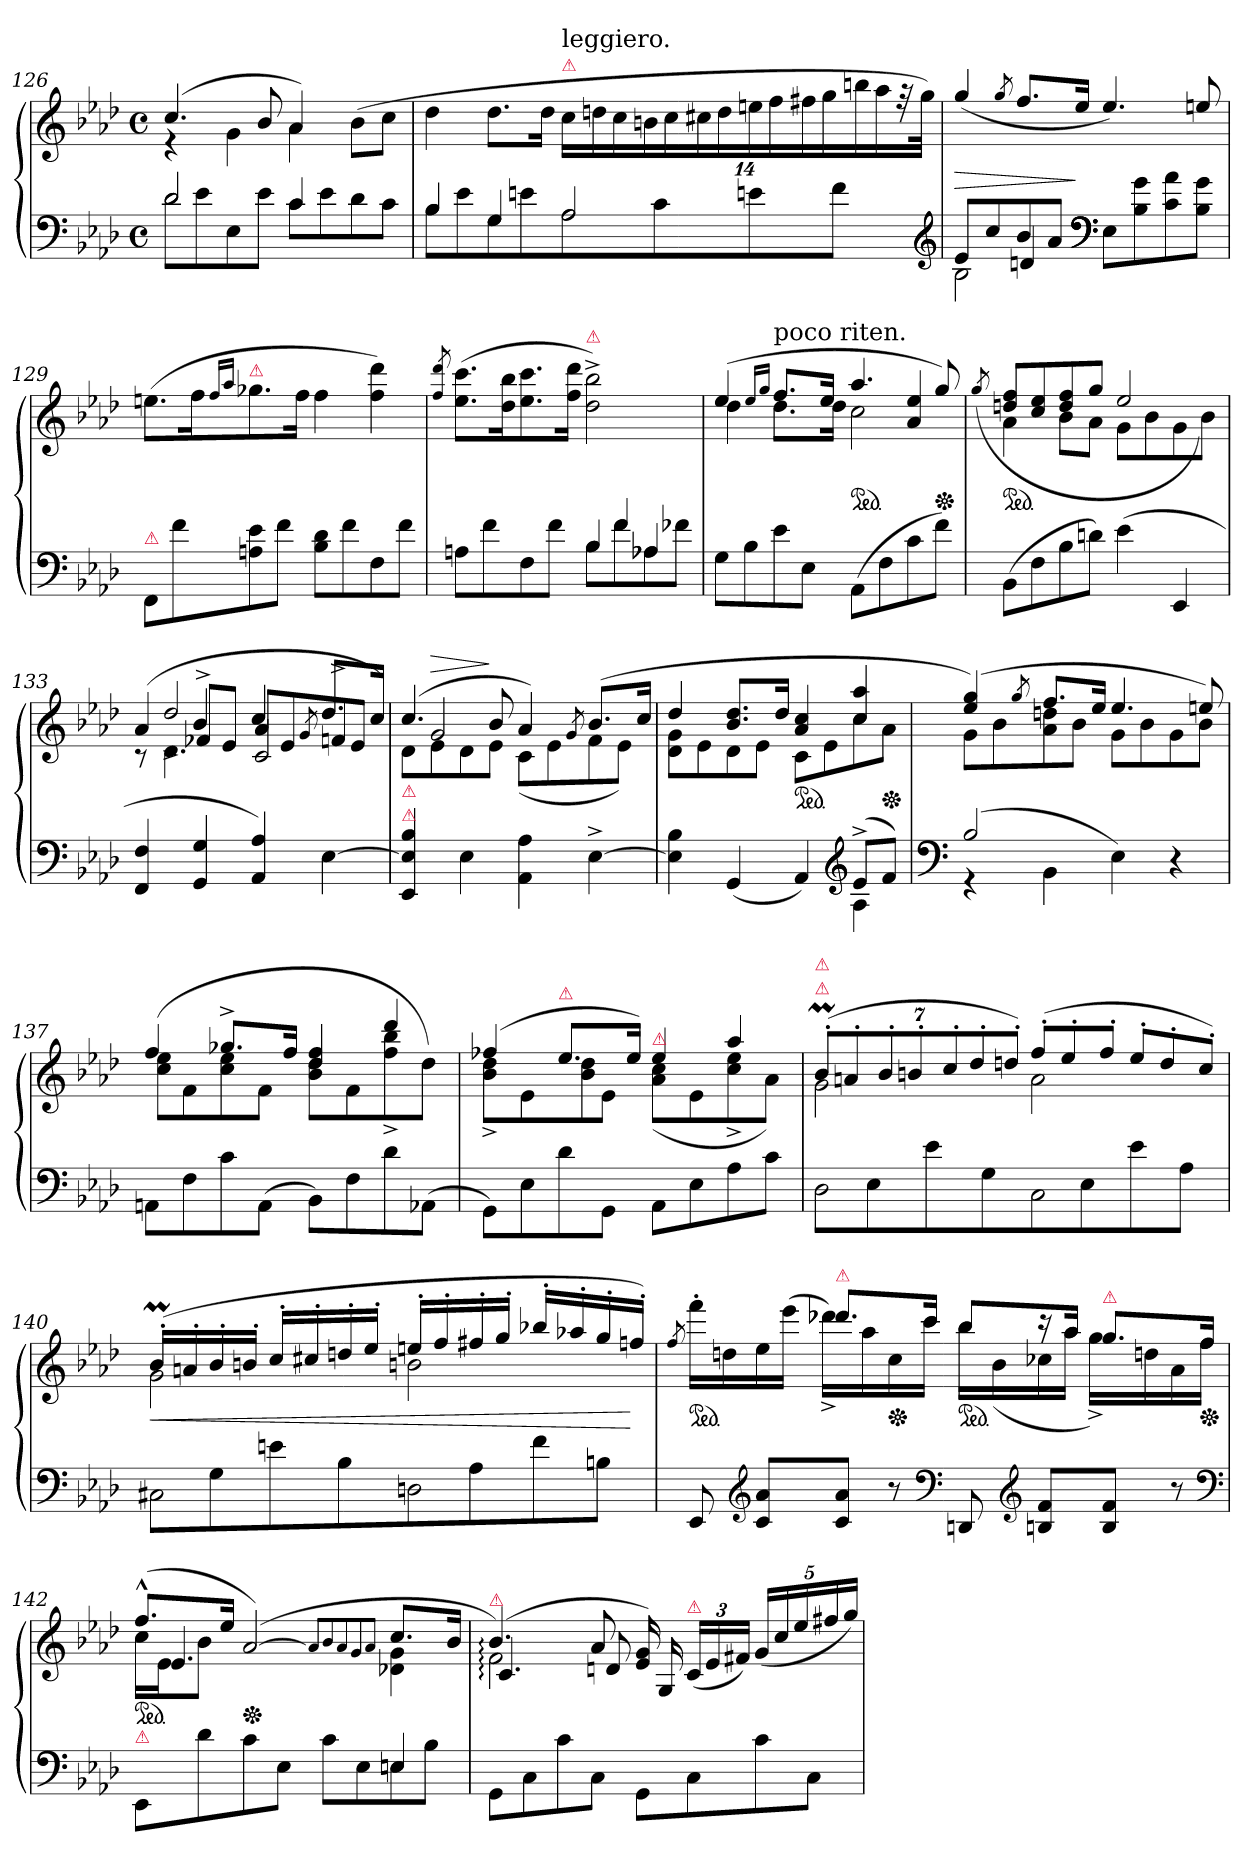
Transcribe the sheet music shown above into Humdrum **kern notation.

**kern	**kern	**dynam
*part1	*part1	*part1
*staff2	*staff1	*staff1/2
*clefF4	*clefG2	*
*k[b-e-a-d-]	*k[b-e-a-d-]	*
*f:	*f:	*
*M4/4	*M4/4	*
*met(c)	*met(c)	*
=126	=126	=126
*^	*	*
!	!LO:N:vis=2	!	!
*	*	*^	*
2d-	8d-	(>4.cc	4re	.
.	8e-	.	.	.
.	8E-	.	4g	.
.	8e-J	8b-	.	.
4c	8cL	4a-)	4a-	.
.	8e-	.	.	.
4ryy	8d-	4ryy	(>8b-L	.
.	8cJ	.	8ccJ	.
*	*	*v	*v	*
=127	=127	=127	=127
4B-	8B-L	4dd-	.
.	8e-	.	.
4G	8G	8.dd-L	.
.	8enJ	.	.
.	.	16dd-Jk	.
!	!	!LO:TX:a:color=crimson:t=⚠	!
!	!	!LO:TX:a:t=leggiero.	!
!	!LO:N:vis=2	!	!
2A-	8A-	28ccLL	.
.	.	28ddn	.
.	.	28cc	.
.	.	28bn	.
.	8c	.	.
.	.	28cc	.
.	.	28cc#X	.
.	.	28dd	.
.	8en	28een	.
.	.	28ff	.
.	.	28ff#X	.
.	.	28gg	.
.	8fJ	.	.
.	.	28bbn	.
.	.	28aa-	.
.	.	56rff	.
.	.	56ggJJk)	.
*v	*v	*	*
*clefG2	*	*
=128	=128	=128
*^	*	*
*	*^	*	*
8e-L	2B-	4ryy	(>4gg/	>
8cc	.	.	.	.
.	.	.	8qgg/	.
8b-	.	4dn	8.ff/L	.
8a-J	.	.	.	.
.	.	.	16ee-/Jk	]
*clefF4	*	*	*	*
8E-L	2ryy	2ryy	4.ee-/)	.
8B-\ 8g\	.	.	.	.
8c\ 8a-\	.	.	.	.
8B-\ 8g\J	.	.	8een/	.
*v	*v	*v	*	*
=129	=129	=129
!LO:TX:a:color=crimson:t=⚠	!	!
8FF/L	(>8.eenL	.
8f\	.	.
.	16ffK	.
.	16qqff/LL	.
.	16qqaa-/JJ	.
!	!LO:TX:a:color=crimson:t=⚠	!
8An\ 8e-\	8.gg-X	.
8f\J	.	.
.	16ffJk	.
8B- 8d-L	4ff	.
8f	.	.
8F	4ff 4ddd-)	.
8fJ	.	.
=130	=130	=130
.	8qff/ 8qddd-/	.
*^	*	*
!	!LO:N:vis=2	!	!
*	*^	*	*
2ryy	8An	2ryy	(>8.ee- 8.cccL	.
.	8f	.	.	.
.	.	.	16dd- 16bb-K	.
.	8F	.	8.ee- 8.ccc	.
.	8fJ	.	.	.
.	.	.	16ff 16ddd-Jk	.
!	!	!	!LO:TX:a:color=crimson:t=⚠	!
4B-	8B-L	8ryy	2dd-^< 2bb-^<)	.
.	8f	4f/	.	.
4A-X	8A-X	.	.	.
.	8f-XJ	8ryy	.	.
*v	*v	*v	*	*
=131	=131	=131
*	*^	*
*	*	*^	*
8GL	(>4ee-	4dd-	2ryy	.
8B-	.	.	.	.
.	16qqee-/LL	.	.	.
.	16qqgg/JJ	.	.	.
!	!LO:TX:a:t=poco riten.	!	!	!
8e-	8.ffL	8.dd-L	.	.
8E-J	.	.	.	.
.	16ee-Jk	16dd-Jk	.	.
*	*ped	*	*	*
(>8AA-L	4.aa-	2cc	4ryy	.
8F	.	.	.	.
8c	.	.	4a- 4ee-	.
*	*Xped	*	*	*
8fJ)	8gg)	.	.	.
*	*v	*v	*v	*
=132	=132	=132
.	(>8qgg/	.
*	*^	*
*	*ped	*	*
(>8BB-L	8ddn 8ffL	4a-	.
8F	8cc 8ee-	.	.
8B-	8dd 8ff	8b-L	.
8dnJ)	8ggJ	8a-J	.
(<4e-	2ee-	8gL	.
.	.	8b-	.
4EE-	.	8g	.
.	.	8b-J)	.
=133	=133	=133	=133
*	*^	*^	*
*	*	*	*^	*	*
4FF 4F	(>4a-	8rc	8ryy	8ryy	4ryy	.
.	.	4ryy	4.d-\	2dd-^>/	.	.
4GG 4G	4b-	.	.	.	8f-X^<L	.
.	.	2ryy	.	.	8e-J	.
4AA-/ 4A-/)	4cc	.	2c	.	8a-L	.
.	.	.	.	4.ryy	8e-	.
.	8qg	.	.	.	.	.
[4E-	8.dd-L	.	.	.	8fn^<	.
.	.	8ryy	.	.	8e-J	.
.	16ccJk)	.	.	.	.	.
*	*	*	*v	*v	*v	*
=134	=134	=134	=134	=134
!LO:TX:a:color=crimson:t=⚠	!	!	!	!
!LO:TX:a:color=crimson:t=⚠	!	!	!	!
4EE- 4E-] 4B-	(>4.cc	8d-L	8ryy	.
!	!	!	!	!LO:HP:a
.	.	8e-	2g/	>
4E-	.	8d-	.	.
.	8b-	8e-J	.	]
4AA- 4A-	4a-)	(<8cL	.	.
.	.	8e-	8ryy	.
.	8qg/	.	.	.
[4E-^>	(>8.b-L	8f	4ryy	.
.	.	8e-J)	.	.
.	16ccJk	.	.	.
*	*	*v	*v	*
=135	=135	=135	=135
*^	*	*	*
4E-] 4B-	2.ryy	4dd-	8d- 8gL	.
.	.	.	8e-	.
(<4GG	.	8.b- 8.dd-L	8d-	.
.	.	.	8e-J	.
.	.	16dd-Jk	.	.
*	*	*ped	*	*
4AA-)	.	4a- 4cc	8cL	.
.	.	.	8e-	.
*clefG2	*	*	*	*
(<8e-^>L	4A-	4cc 4aa-	8cc	.
*	*	*Xped	*	*
8fJ)	.	.	8a-J	.
=136	=136	=136	=136	=136
*clefF4	*	*	*	*
(>2B-	4r	(>4ee- 4gg)	8gL	.
.	.	.	8b-	.
.	.	8qgg/	.	.
.	4BB-	8.ffL	8a- 8ddn	.
.	.	.	8b-J	.
.	.	16ee-Jk	.	.
2ryy	4E-)	4.ee-	8gL	.
.	.	.	8b-	.
.	4r	.	8g	.
.	.	8een)	8b-J	.
*v	*v	*	*	*
=137	=137	=137	=137
8AAnL	(>4ff	8cc 8ee-L	.
8F	.	8f	.
8c	8.gg-X^>L	8cc 8ee-	.
(>8AAJ	.	8fJ	.
.	16ffJk	.	.
8BB-L)	4dd- 4ff	8b- 8dd-L	.
8F	.	8f	.
8d-	4ddd-	8ff^< 8bb-^<	.
(>8AA-XJ	.	8dd-J)	.
=138	=138	=138	=138
8GGL)	(>4ff-X	8b-^< 8dd-^<L	.
8E-	.	8e-	.
!	!LO:TX:a:color=crimson:t=⚠	!	!
8d-	8.ee-L	8b- 8dd-	.
8GGJ	.	8e-J	.
.	16ee-Jk)	.	.
!	!LO:TX:a:color=crimson:t=⚠	!	!
8AA-L	4ee-	(>8a- 8ccL	.
8E-	.	8e-	.
8A-	4aa-	8cc^< 8ee-^<	.
8cJ	.	8a-J)	.
=139	=139	=139	=139
!	!LO:TX:a:color=crimson:t=⚠	!	!
!	!LO:TX:a:color=crimson:t=⚠	!	!
!LO:N:vis=2	!	!	!
8D-	(14b-M'<L	2g	.
.	14an'<	.	.
8E-	.	.	.
.	14b-'<	.	.
.	14bn'<	.	.
8e-	.	.	.
.	14cc'<	.	.
.	14dd-'<	.	.
8GJ	.	.	.
.	14ddn'<J)	.	.
!LO:N:vis=2	!	!	!
*	*Xtuplet	*	*
8C	(>12ff'<L	2a	.
.	12ee-'<	.	.
8E-	.	.	.
.	12ff'<J	.	.
8e-	12ee-'<L	.	.
.	12dd'<	.	.
8A-J	.	.	.
.	12cc'<J)	.	.
=140	=140	=140	=140
!LO:N:vis=2	!	!	!LO:HP:b
8C#X	(>16b-M'>LL	2g	<
.	16an'>	.	.
8G	16b-'>	.	.
.	16bn'>JJ	.	.
8en	16cc'>LL	.	.
.	16cc#X'>	.	.
8B-J	16ddn'>	.	.
.	16ee-'>JJ	.	.
!LO:N:vis=2	!	!	!
8Dn	16een'>LL	2bn	.
.	16ff'>	.	.
8A-	16ff#X'>	.	.
.	16gg'>JJ	.	.
8f	16bb-X'>LL	.	.
.	16aa-X'>	.	.
8BnJ	16gg'>	.	.
.	16ffn'>JJ)	.	[
=141	=141	=141	=141
.	.	8qff/	.
*	*ped	*	*
8EE-	4ryy	16fff'>LL	.
.	.	16ddn	.
*clefG2	*	*	*
8c 8a-L	.	16ee-	.
.	.	(>16eee-JJ	.
!	!LO:TX:a:color=crimson:t=⚠	!	!
8c 8a-J	8.ddd-XL	16ddd-X^<LL)	.
.	.	16aa-	.
*	*Xped	*	*
8r	.	16cc	.
.	16cccJk	16cccJJ	.
*clefF4	*	*	*
*	*ped	*	*
8DDn	8bb-L	16bb-LL	.
.	.	(>16b-	.
*clefG2	*	*	*
8Bn 8fL	16rccc	16cc-X	.
.	16aa-Jk	16aa-JJ	.
!	!LO:TX:a:color=crimson:t=⚠	!	!
8B 8fJ	8.ggL	16gg^<LL)	.
.	.	16ddn	.
8r	.	16a-	.
*	*Xped	*	*
.	16ffJk	16ffJJ	.
*	*v	*v	*
*clefF4	*	*
=142	=142	=142
*^	*^	*
*	*	*	*^	*
!LO:TX:a:color=crimson:t=⚠	!	!	!	!	!
*	*	*ped	*	*	*
2ryy	8EE-/L	(>8.ff^^>L	16ccLL	16ryy	.
.	.	.	16e-J	4.e-/	.
.	8d-\	.	8b-J	.	.
.	.	16ee-Jk	.	.	.
*	*	*Xped	*	*	*
.	8c\	(>[2a-)	4ryy	.	.
.	8E-\J	.	.	.	.
.	.	.	.	16ryy	.
4ryy	8cL	.	4ryy	2ryy	.
.	8E-	.	.	.	.
.	.	8qqa-/L]	.	.	.
.	.	8qqb-/	.	.	.
.	.	8qqa-/	.	.	.
.	.	8qqg/	.	.	.
.	.	8qqa-/J	.	.	.
4En	8En	8.ccL	4d-X 4g	.	.
.	8B-J	.	.	.	.
.	.	16b-Jk	.	.	.
*v	*v	*	*	*	*
=143	=143	=143	=143	=143
!	!LO:TX:a:color=crimson:t=⚠	!	!	!
8GG\L	(>4.b-:)	2f:	4.c:	.
8C\	.	.	.	.
8c\	.	.	.	.
8C\J	8a-	.	8dn	.
8GGL	16e- 16g)	2ryy	2ryy	.
.	16G/	.	.	.
*	*tuplet	*	*	*
!	!LO:TX:a:color=crimson:t=⚠	!	!	!
8C	(<24cLL	.	.	.
.	24e-	.	.	.
.	24f#XJJ)	.	.	.
8c	(<20g/LL	.	.	.
.	20cc/	.	.	.
.	20ee-/	.	.	.
8CJ	.	.	.	.
.	20ff#X/	.	.	.
.	20gg/JJ)	.	.	.
*	*v	*v	*v	*
=	=	=
*-	*-	*-
